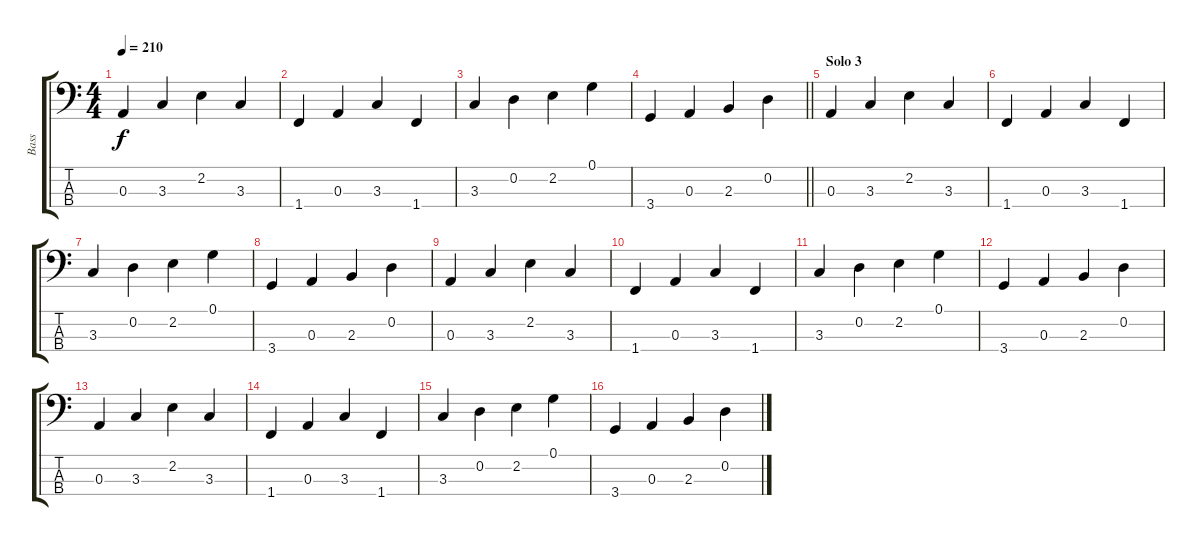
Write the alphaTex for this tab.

\track ("Bass" "Bass") {instrument electricbassfinger}
\staff {score tabs}
\tuning (G2 D2 A1 E1) {hide}
\ts (4 4)
\tempo 210
\clef f4
\ks c
0.3.4{dy f} 3.3.4 2.2.4 3.3.4 |
1.4.4 0.3.4 3.3.4 1.4.4 |
3.3.4 0.2.4 2.2.4 0.1.4 |
\barLineRight lightlight
3.4.4 0.3.4 2.3.4 0.2.4 |
\section ("" "Solo 3")
0.3.4 3.3.4 2.2.4 3.3.4 |
1.4.4 0.3.4 3.3.4 1.4.4 |
3.3.4 0.2.4 2.2.4 0.1.4 |
3.4.4 0.3.4 2.3.4 0.2.4 |
0.3.4 3.3.4 2.2.4 3.3.4 |
1.4.4 0.3.4 3.3.4 1.4.4 |
3.3.4 0.2.4 2.2.4 0.1.4 |
3.4.4 0.3.4 2.3.4 0.2.4 |
0.3.4 3.3.4 2.2.4 3.3.4 |
1.4.4 0.3.4 3.3.4 1.4.4 |
3.3.4 0.2.4 2.2.4 0.1.4 |
3.4.4 0.3.4 2.3.4 0.2.4
